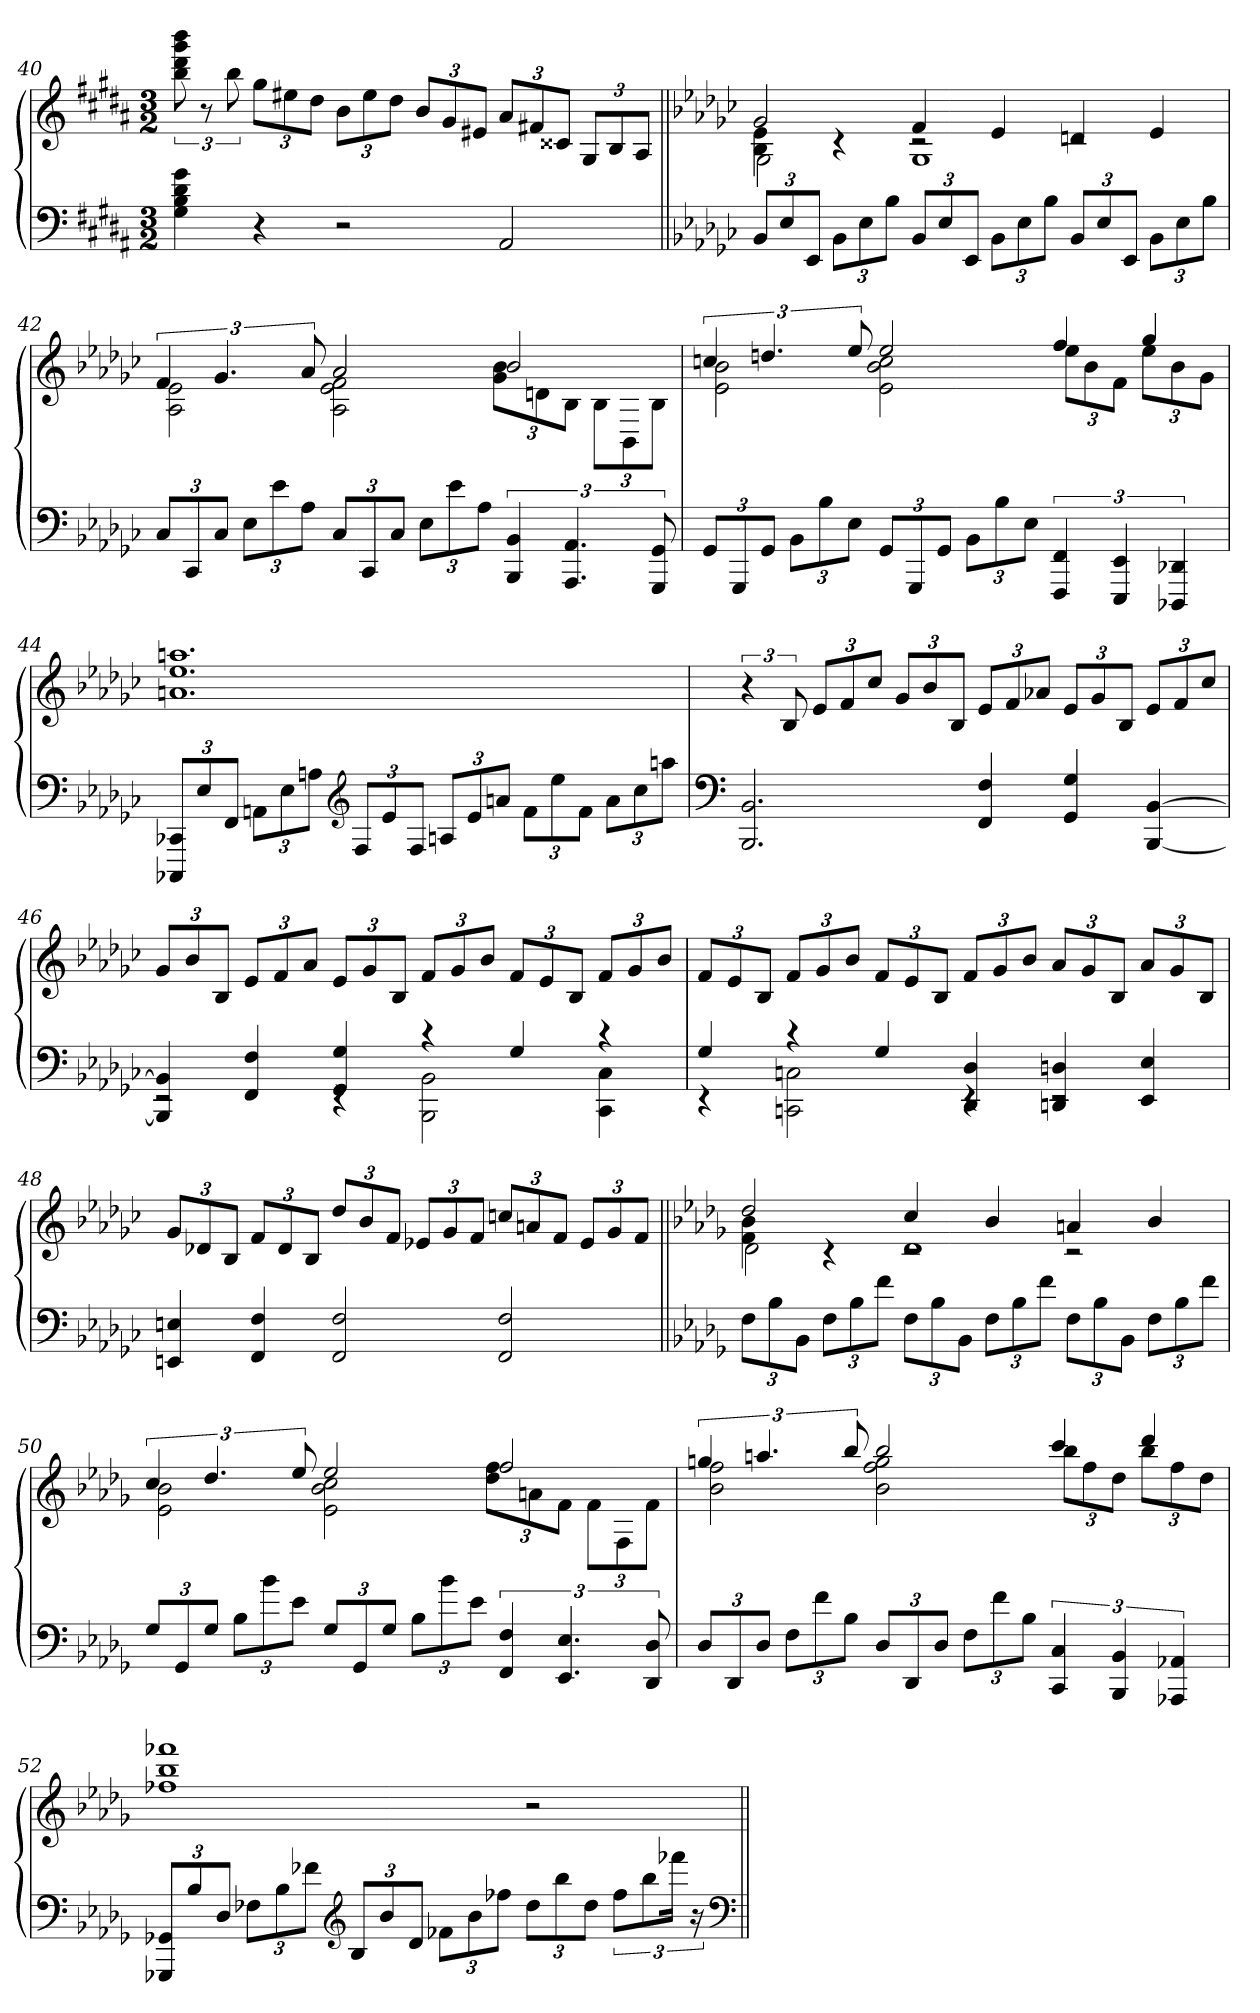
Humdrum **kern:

**kern	**kern
*part1	*part1
*staff2	*staff1
*clefF4	*clefG2
*k[f#c#g#d#a#]	*k[f#c#g#d#a#]
*g#:	*g#:
*M3/2	*M3/2
=40	=40
4G# 4B 4d# 4g#	12bb 12ddd# 12ggg# 12bbb
.	12r
.	12bb
4r	12gg#L
.	12ee#X
.	12dd#J
2r	12bL
.	12ee#
.	12dd#J
.	12bL
.	12g#
.	12e#XJ
2AA#	12a#L
.	12f#X
.	12c##XJ
.	12G#L
.	12B
.	12A#J
=41||	=41||
*k[b-e-a-d-g-c-]	*k[b-e-a-d-g-c-]
*	*^
*	*	*^
12BB-L	2g-	4B- 4e-	2G-\
12E-	.	.	.
12EE-J	.	.	.
12BB-L	.	4rc	.
12E-	.	.	.
12B-J	.	.	.
12BB-L	4f	2rc	1G-
12E-	.	.	.
12EE-J	.	.	.
12BB-L	4e-	.	.
12E-	.	.	.
12B-J	.	.	.
12BB-L	4dn	2rc	.
12E-	.	.	.
12EE-J	.	.	.
12BB-L	4e-	.	.
12E-	.	.	.
12B-J	.	.	.
*	*	*v	*v
=42	=42	=42
12C-L	6f	2A- 2e-
12CC-	.	.
12C-J	6.g-	.
12E-L	.	.
12e-	.	.
12A-J	12a-	.
12C-L	2a-	2A- 2e- 2f
12CC-	.	.
12C-J	.	.
12E-L	.	.
12e-	.	.
12A-J	.	.
6BBB- 6BB-	2b-	12g- 12b-L
.	.	12dn
6.AAA- 6.AA-	.	12B-J
.	.	12B-L
.	.	12BB-
12GGG- 12GG-	.	12B-J
=43	=43	=43
12GG-L	6ccn	2e- 2b-
12GGG-	.	.
12GG-J	6.ddn	.
12BB-L	.	.
12B-	.	.
12E-J	12ee-	.
12GG-L	2ee-	2e- 2b- 2cc
12GGG-	.	.
12GG-J	.	.
12BB-L	.	.
12B-	.	.
12E-J	.	.
6FFF 6FF	4ff	12ee-L
.	.	12b-
6EEE- 6EE-	.	12fJ
.	4gg-	12ee-L
6DDD-X 6DD-X	.	12b-
.	.	12g-J
*	*v	*v
=44	=44
12CCC-X 12CC-XL	1.an 1.ee- 1.aan
12E-	.
12FFJ	.
12AAnL	.
12E-	.
12AnJ	.
*clefG2	*
12FL	.
12e-	.
12FJ	.
12AnL	.
12e-	.
12anJ	.
12fL	.
12ee-	.
12fJ	.
12aL	.
12cc-	.
12aanJ	.
=45	=45
*clefF4	*
2.BBB- 2.BB-	6r
.	12B-
.	12e-L
.	12f
.	12cc-J
.	12g-L
.	12b-
.	12B-J
4FF 4F	12e-L
.	12f
.	12a-XJ
4GG- 4G-	12e-L
.	12g-
.	12B-J
[4BBB- [4BB-	12e-L
.	12f
.	12cc-J
=46	=46
*^	*
4BBB-] 4BB-]	2rEE	12g-L
.	.	12b-
.	.	12B-J
4FF 4F	.	12e-L
.	.	12f
.	.	12a-J
4GG- 4G-	4rEE	12e-L
.	.	12g-
.	.	12B-J
4rc	2BBB- 2BB-	12fL
.	.	12g-
.	.	12b-J
4G-	.	12fL
.	.	12e-
.	.	12B-J
4rc	4CC- 4C-	12fL
.	.	12g-
.	.	12b-J
=47	=47	=47
4G-	4rEE	12fL
.	.	12e-
.	.	12B-J
4rc	2CCn 2Cn	12fL
.	.	12g-
.	.	12b-J
4G-	.	12fL
.	.	12e-
.	.	12B-J
4DD- 4D-	4rEE	12fL
.	.	12g-
.	.	12b-J
4DDn 4Dn	2rEE	12a-L
.	.	12g-
.	.	12B-J
4EE- 4E-	.	12a-L
.	.	12g-
.	.	12B-J
*v	*v	*
=48	=48
4EEn 4En	12g-L
.	12d-X
.	12B-J
4FF 4F	12fL
.	12d-
.	12B-J
2FF 2F	12dd-L
.	12b-
.	12fJ
.	12e-XL
.	12g-
.	12fJ
2FF 2F	12ccnL
.	12an
.	12fJ
.	12e-L
.	12g-
.	12fJ
=49||	=49||
*k[b-e-a-d-g-]	*k[b-e-a-d-g-]
*	*^
*	*	*^
12FL	2dd-	4f 4b-	2d-\
12B-	.	.	.
12BB-J	.	.	.
12FL	.	4rc	.
12B-	.	.	.
12fJ	.	.	.
12FL	4cc	2rc	1d-
12B-	.	.	.
12BB-J	.	.	.
12FL	4b-	.	.
12B-	.	.	.
12fJ	.	.	.
12FL	4an	2rc	.
12B-	.	.	.
12BB-J	.	.	.
12FL	4b-	.	.
12B-	.	.	.
12fJ	.	.	.
*	*	*v	*v
=50	=50	=50
12G-L	6cc	2e- 2b-
12GG-	.	.
12G-J	6.dd-	.
12B-L	.	.
12b-	.	.
12e-J	12ee-	.
12G-L	2ee-	2e- 2b- 2cc
12GG-	.	.
12G-J	.	.
12B-L	.	.
12b-	.	.
12e-J	.	.
6FF 6F	2ff	12dd- 12ffL
.	.	12an
6.EE- 6.E-	.	12fJ
.	.	12fL
.	.	12F
12DD- 12D-	.	12fJ
=51	=51	=51
12D-L	6ggn	2b- 2ff
12DD-	.	.
12D-J	6.aan	.
12FL	.	.
12f	.	.
12B-J	12bb-	.
12D-L	2bb-	2b- 2ff 2gg
12DD-	.	.
12D-J	.	.
12FL	.	.
12f	.	.
12B-J	.	.
6CC 6C	4ccc	12bb-L
.	.	12ff
6BBB- 6BB-	.	12dd-J
.	4ddd-	12bb-L
6AAA-X 6AA-X	.	12ff
.	.	12dd-J
*	*v	*v
=52	=52
12GGG-X 12GG-XL	1ff-X 1bb- 1fff-X
12B-	.
12D-J	.
12F-XL	.
12B-	.
12f-XJ	.
*clefG2	*
12B-L	.
12b-	.
12d-J	.
12f-XL	.
12b-	.
12ff-XJ	.
12dd-L	2r
12bb-	.
12dd-J	.
12ff-L	.
12bb-	.
24fff-XJk	.
24r	.
*clefF4	*
=||	=||
*-	*-
